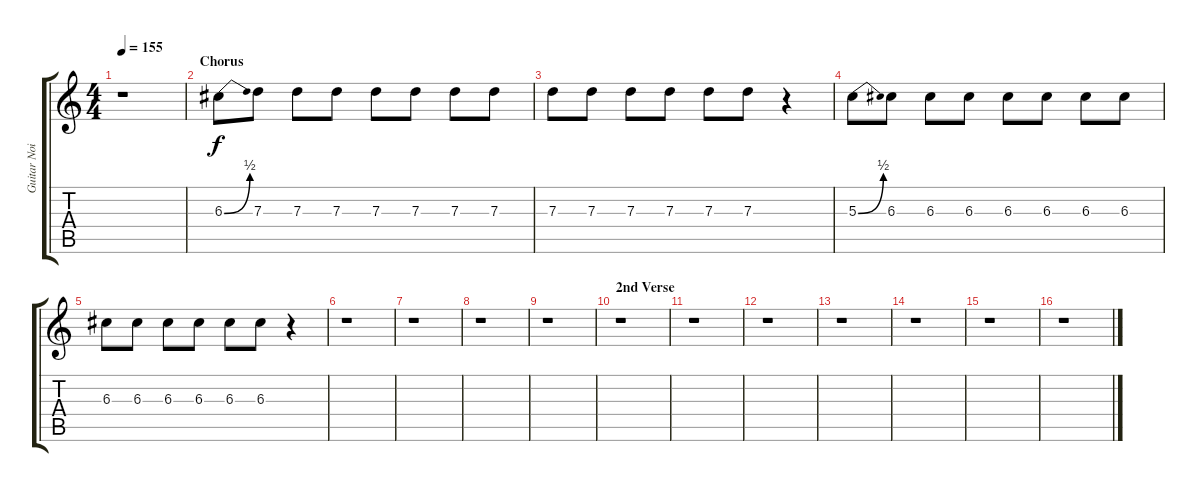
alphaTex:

\track ("Guitar Noises" "Guitar Noi") {instrument distortionguitar}
\staff {score tabs}
\tuning (E4 B3 G3 D3 A2 E2) {hide}
\ts (4 4)
\tempo 155
\clef g2
\ks c
r.1{dy f} |
\section ("" "Chorus")
6.3{be (bend 0 0 60 2)}.8{volume 8} 7.3.8 7.3.8 7.3.8 7.3.8 7.3.8 7.3.8 7.3.8 |
7.3.8 7.3.8 7.3.8 7.3.8 7.3.8 7.3.8 r.4 |
5.3{be (bend 0 0 60 2)}.8 6.3.8 6.3.8 6.3.8 6.3.8 6.3.8 6.3.8 6.3.8 |
6.3.8 6.3.8 6.3.8 6.3.8 6.3.8 6.3.8 r.4 |
r.1 |
r.1 |
r.1 |
r.1 |
\section ("" "2nd Verse")
r.1 |
r.1 |
r.1 |
r.1 |
r.1 |
r.1 |
r.1
